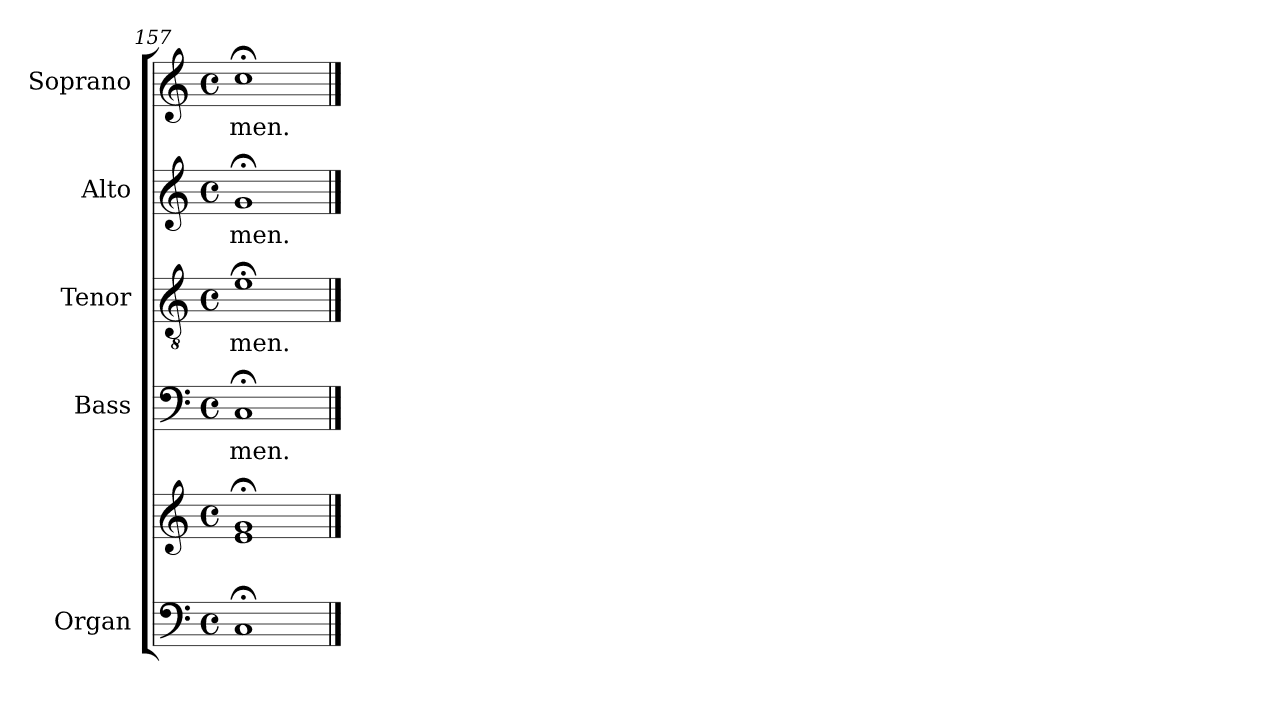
**kern	**kern	**kern	**text	**kern	**text	**kern	**text	**kern	**text
*part5	*part5	*part4	*part4	*part3	*part3	*part2	*part2	*part1	*part1
*staff6	*staff5	*staff4	*staff4	*staff3	*staff3	*staff2	*staff2	*staff1	*staff1
*I"Organ	*	*I"Bass	*	*I"Tenor	*	*I"Alto	*	*I"Soprano	*
*I'Org.	*	*I'B.	*	*I'T.	*	*I'A.	*	*I'S.	*
*clefF4	*clefG2	*clefF4	*	*clefGv2	*	*clefG2	*	*clefG2	*
*	*	*	*	*ITrd7c12	*	*	*	*	*
*k[]	*k[]	*k[]	*	*k[]	*	*k[]	*	*k[]	*
*C:	*C:	*C:	*	*C:	*	*C:	*	*C:	*
*M4/4	*M4/4	*M4/4	*	*M4/4	*	*M4/4	*	*M4/4	*
*met(c)	*met(c)	*met(c)	*	*met(c)	*	*met(c)	*	*met(c)	*
=157	=157	=157	=157	=157	=157	=157	=157	=157	=157
!	!	!	!LO:LY:b:color=#000000	!	!	!	!	!	!
!	!	!	!	!	!LO:LY:b:color=#000000	!	!	!	!
!	!	!	!	!	!	!	!LO:LY:b:color=#000000	!	!
!	!	!	!	!	!	!	!	!	!LO:LY:b:color=#000000
1C;i	1ei; 1gi;	1C;i	-men.	1E;i	-men.	1g;i	-men.	1cc;i	-men.
==	==	==	==	==	==	==	==	==	==
*-	*-	*-	*-	*-	*-	*-	*-	*-	*-
